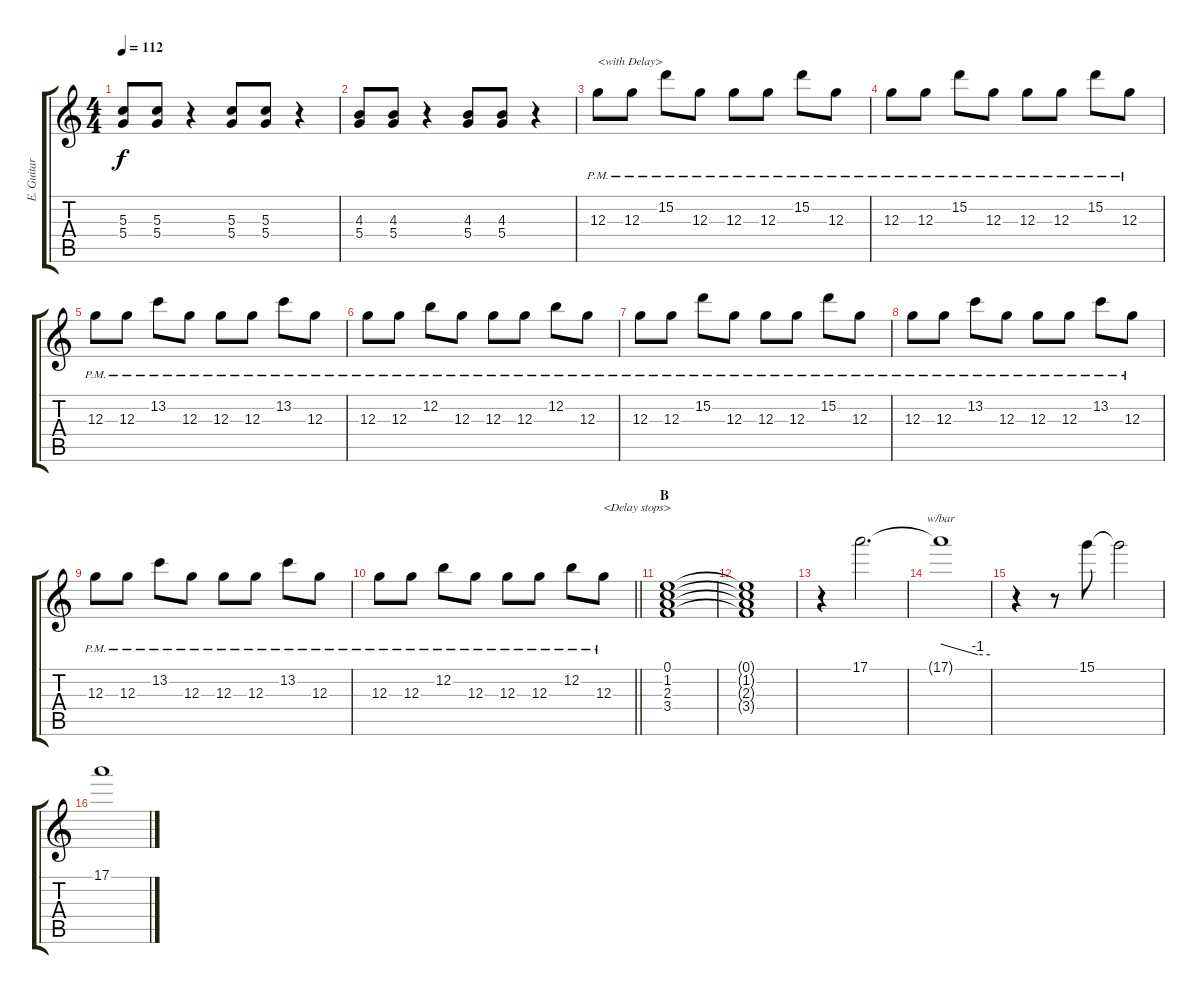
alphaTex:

\track ("E. Guitar" "E. Guitar") {instrument overdrivenguitar}
\staff {score tabs}
\tuning (E4 B3 G3 D3 A2 E2) {hide}
\ts (4 4)
\tempo 112
\clef g2
\ks c
(5.3 5.4).8{dy f} (5.3 5.4).8 r.4 (5.3 5.4).8 (5.3 5.4).8 r.4 |
(4.3 5.4).8 (4.3 5.4).8 r.4 (4.3 5.4).8 (4.3 5.4).8 r.4 |
12.3{pm}.8{txt "<with Delay>"} 12.3{pm}.8 15.2{pm}.8 12.3{pm}.8 12.3{pm}.8 12.3{pm}.8 15.2{pm}.8 12.3{pm}.8 |
12.3{pm}.8 12.3{pm}.8 15.2{pm}.8 12.3{pm}.8 12.3{pm}.8 12.3{pm}.8 15.2{pm}.8 12.3{pm}.8 |
12.3{pm}.8 12.3{pm}.8 13.2{pm}.8 12.3{pm}.8 12.3{pm}.8 12.3{pm}.8 13.2{pm}.8 12.3{pm}.8 |
12.3{pm}.8 12.3{pm}.8 12.2{pm}.8 12.3{pm}.8 12.3{pm}.8 12.3{pm}.8 12.2{pm}.8 12.3{pm}.8 |
12.3{pm}.8 12.3{pm}.8 15.2{pm}.8 12.3{pm}.8 12.3{pm}.8 12.3{pm}.8 15.2{pm}.8 12.3{pm}.8 |
12.3{pm}.8 12.3{pm}.8 13.2{pm}.8 12.3{pm}.8 12.3{pm}.8 12.3{pm}.8 13.2{pm}.8 12.3{pm}.8 |
12.3{pm}.8 12.3{pm}.8 13.2{pm}.8 12.3{pm}.8 12.3{pm}.8 12.3{pm}.8 13.2{pm}.8 12.3{pm}.8 |
\barLineRight lightlight
12.3{pm}.8 12.3{pm}.8 12.2{pm}.8 12.3{pm}.8 12.3{pm}.8 12.3{pm}.8 12.2{pm}.8 12.3{pm}.8{txt "<Delay stops>"} |
\section ("" "B")
(0.1 1.2 2.3 3.4).1 |
(0.1{t} 1.2{t} 2.3{t} 3.4{t}).1 |
r.4 17.1.2{d} |
17.1{t}.1{tbe (custom default 0 0 45 -4 60 -4)} |
r.4 r.8 15.1.8 15.1{t}.2 |
17.1.1
